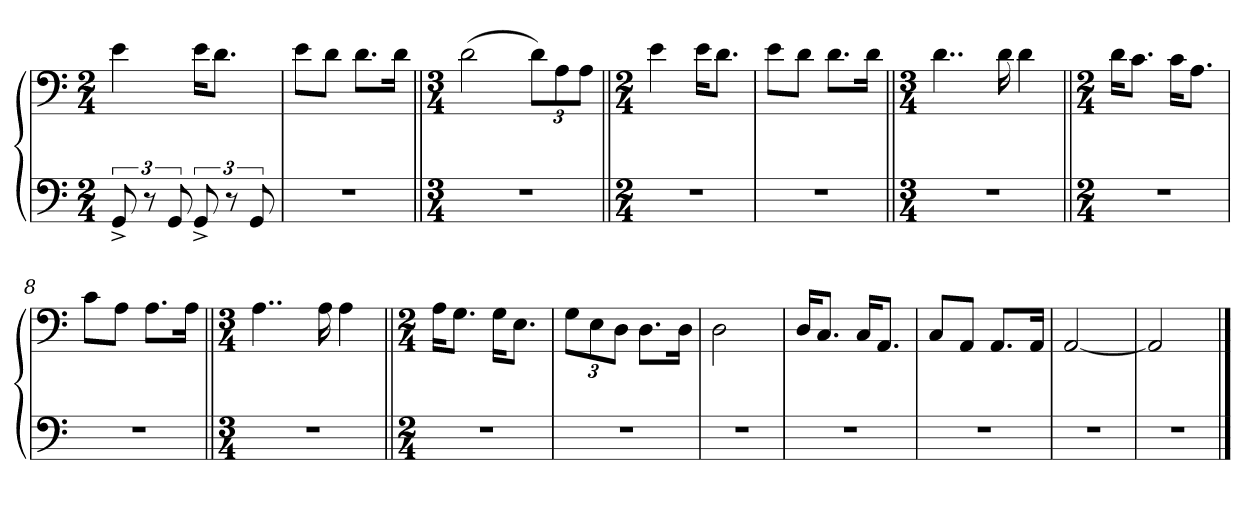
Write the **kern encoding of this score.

**kern	**kern
*part1	*part1
*staff2	*staff1
*clefF4	*clefF4
*k[]	*k[]
*M2/4	*M2/4
=1	=1
12GG^/	4e\
12r	.
12GG/	.
12GG^/	16e\KL
.	8.d\J
12r	.
12GG/	.
=2	=2
2r	8e\L
.	8d\J
.	8.d\L
.	16d\Jk
=3||	=3||
*M3/4	*M3/4
2.r	(2d\
.	12d\L)
.	12A\
.	12A\J
=4||	=4||
*M2/4	*M2/4
2r	4e\
.	16e\KL
.	8.d\J
=5	=5
2r	8e\L
.	8d\J
.	8.d\L
.	16d\Jk
=6||	=6||
*M3/4	*M3/4
2.r	4..d\
.	16d\
.	4d\
=7||	=7||
*M2/4	*M2/4
2r	16d\KL
.	8.c\J
.	16c\KL
.	8.A\J
=8	=8
2r	8c\L
.	8A\J
.	8.A\L
.	16A\Jk
=9||	=9||
*M3/4	*M3/4
2.r	4..A\
.	16A\
.	4A\
=10||	=10||
*M2/4	*M2/4
2r	16A\KL
.	8.G\J
.	16G\KL
.	8.E\J
=11	=11
2r	12G\L
.	12E\
.	12D\J
.	8.D\L
.	16D\Jk
=12	=12
2r	2D\
=13	=13
2r	16D/KL
.	8.C/J
.	16C/KL
.	8.AA/J
=14	=14
2r	8C/L
.	8AA/J
.	8.AA/L
.	16AA/Jk
=15	=15
2r	[2AA/
=16	=16
2r	2AA/]
==	==
*-	*-
